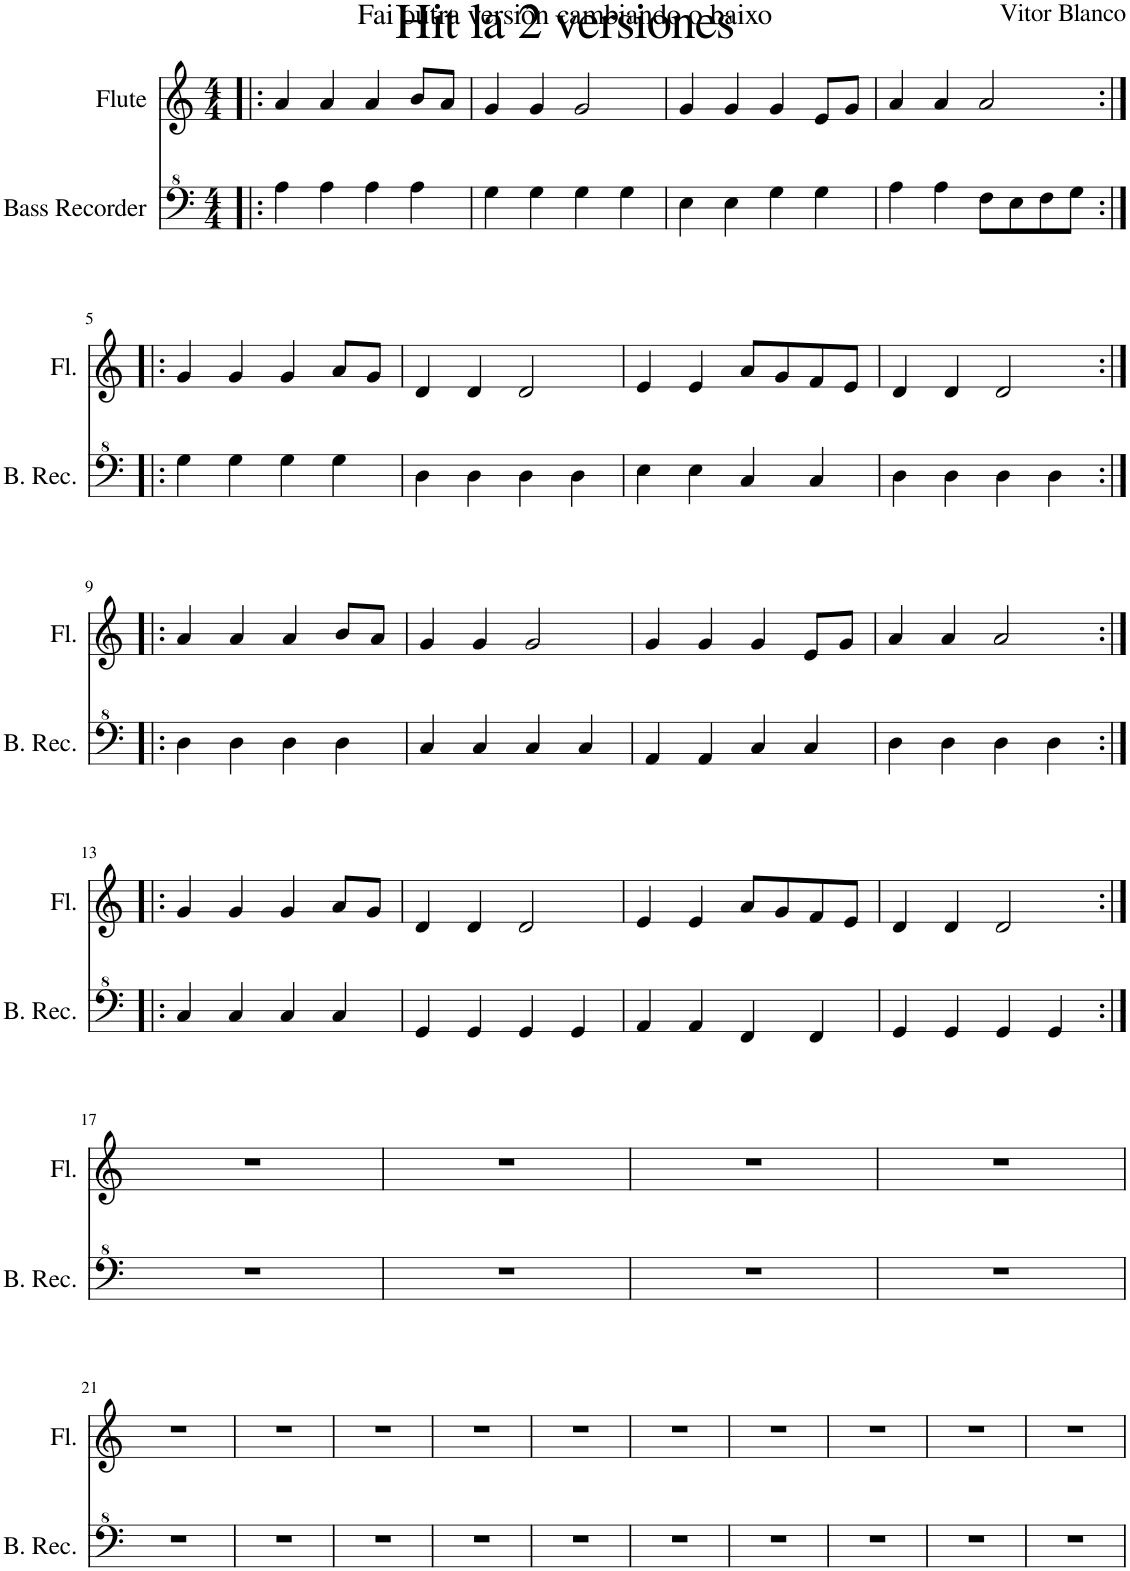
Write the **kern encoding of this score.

**kern	**kern
*part2	*part1
*staff2	*staff1
*I"Bass Recorder	*I"Flute
*I'B. Rec.	*I'Fl.
*clefF^4	*clefG2
*k[]	*k[]
*M4/4	*M4/4
=1!|:	=1!|:
4a\	4a/
4a\	4a/
4a\	4a/
4a\	8b/L
.	8a/J
=2	=2
4g\	4g/
4g\	4g/
4g\	2g/
4g\	.
=3	=3
4e\	4g/
4e\	4g/
4g\	4g/
4g\	8e/L
.	8g/J
=4	=4
4a\	4a/
4a\	4a/
8f\L	2a/
8e\	.
8f\	.
8g\J	.
!!LO:LB:g=z
=5:|!|:	=5:|!|:
4g\	4g/
4g\	4g/
4g\	4g/
4g\	8a/L
.	8g/J
=6	=6
4d\	4d/
4d\	4d/
4d\	2d/
4d\	.
=7	=7
4e\	4e/
4e\	4e/
4c/	8a/L
.	8g/
4c/	8f/
.	8e/J
=8	=8
4d\	4d/
4d\	4d/
4d\	2d/
4d\	.
!!LO:LB:g=z
=9:|!|:	=9:|!|:
4d\	4a/
4d\	4a/
4d\	4a/
4d\	8b/L
.	8a/J
=10	=10
4c/	4g/
4c/	4g/
4c/	2g/
4c/	.
=11	=11
4A/	4g/
4A/	4g/
4c/	4g/
4c/	8e/L
.	8g/J
=12	=12
4d\	4a/
4d\	4a/
4d\	2a/
4d\	.
!!LO:LB:g=z
=13:|!|:	=13:|!|:
4c/	4g/
4c/	4g/
4c/	4g/
4c/	8a/L
.	8g/J
=14	=14
4G/	4d/
4G/	4d/
4G/	2d/
4G/	.
=15	=15
4A/	4e/
4A/	4e/
4F/	8a/L
.	8g/
4F/	8f/
.	8e/J
=16	=16
4G/	4d/
4G/	4d/
4G/	2d/
4G/	.
!!LO:LB:g=z
=17:|!	=17:|!
1r	1r
=18	=18
1r	1r
=19	=19
1r	1r
=20	=20
1r	1r
!!LO:LB:g=z
=21	=21
1r	1r
=22	=22
1r	1r
=23	=23
1r	1r
=24	=24
1r	1r
=25	=25
1r	1r
=26	=26
1r	1r
=27	=27
1r	1r
=28	=28
1r	1r
=29	=29
1r	1r
=30	=30
1r	1r
=	=
*-	*-
